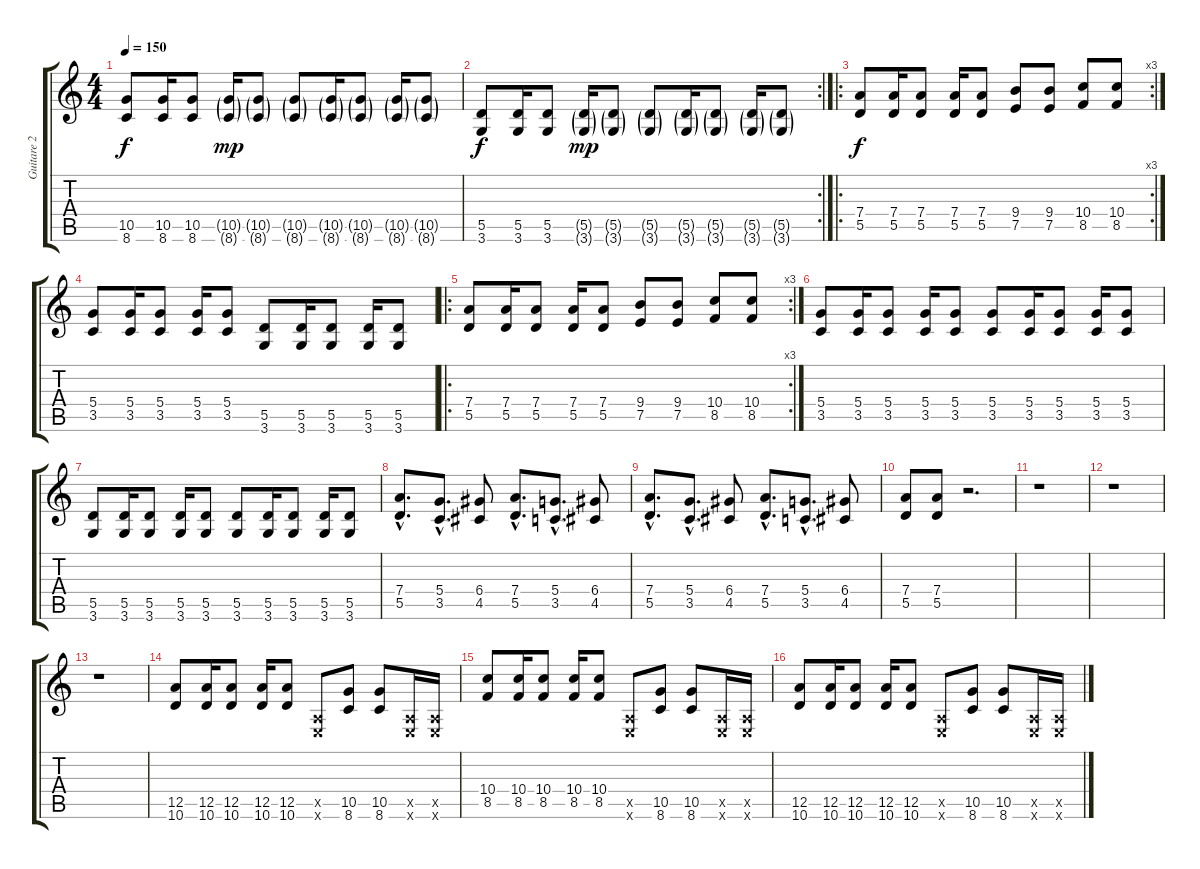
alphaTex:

\track ("Guitare 2" "Guitare 2") {instrument distortionguitar}
\staff {score tabs}
\tuning (E4 B3 G3 D3 A2 E2) {hide}
\ts (4 4)
\tempo 150
\clef g2
\ks c
(10.5 8.6).8{dy f} (10.5 8.6).16 (10.5 8.6).8 (10.5{g} 8.6{g}).16{dy mp} (10.5{g} 8.6{g}).8 (10.5{g} 8.6{g}).8 (10.5{g} 8.6{g}).16 (10.5{g} 8.6{g}).8 (10.5{g} 8.6{g}).16 (10.5{g} 8.6{g}).8 |
\rc 2
(5.5 3.6).8{dy f} (5.5 3.6).16 (5.5 3.6).8 (5.5{g} 3.6{g}).16{dy mp} (5.5{g} 3.6{g}).8 (5.5{g} 3.6{g}).8 (5.5{g} 3.6{g}).16 (5.5{g} 3.6{g}).8 (5.5{g} 3.6{g}).16 (5.5{g} 3.6{g}).8 |
\ro
\rc 3
(7.4 5.5).8{dy f} (7.4 5.5).16 (7.4 5.5).8 (7.4 5.5).16 (7.4 5.5).8 (9.4 7.5).8 (9.4 7.5).8 (10.4 8.5).8 (10.4 8.5).8 |
(5.4 3.5).8 (5.4 3.5).16 (5.4 3.5).8 (5.4 3.5).16 (5.4 3.5).8 (5.5 3.6).8 (5.5 3.6).16 (5.5 3.6).8 (5.5 3.6).16 (5.5 3.6).8 |
\ro
\rc 3
(7.4 5.5).8 (7.4 5.5).16 (7.4 5.5).8 (7.4 5.5).16 (7.4 5.5).8 (9.4 7.5).8 (9.4 7.5).8 (10.4 8.5).8 (10.4 8.5).8 |
(5.4 3.5).8 (5.4 3.5).16 (5.4 3.5).8 (5.4 3.5).16 (5.4 3.5).8 (5.4 3.5).8 (5.4 3.5).16 (5.4 3.5).8 (5.4 3.5).16 (5.4 3.5).8 |
(5.5 3.6).8 (5.5 3.6).16 (5.5 3.6).8 (5.5 3.6).16 (5.5 3.6).8 (5.5 3.6).8 (5.5 3.6).16 (5.5 3.6).8 (5.5 3.6).16 (5.5 3.6).8 |
(7.4{hac} 5.5{hac}).8{d} (5.4{hac} 3.5{hac}).8{d} (6.4 4.5).8 (7.4{hac} 5.5{hac}).8{d} (5.4{hac} 3.5{hac}).8{d} (6.4 4.5).8 |
(7.4{hac} 5.5{hac}).8{d} (5.4{hac} 3.5{hac}).8{d} (6.4 4.5).8 (7.4{hac} 5.5{hac}).8{d} (5.4{hac} 3.5{hac}).8{d} (6.4 4.5).8 |
(7.4 5.5).8 (7.4 5.5).8 r.2{d} |
r.1 |
r.1 |
r.1 |
(12.5 10.6).8 (12.5 10.6).16 (12.5 10.6).8 (12.5 10.6).16 (12.5 10.6).8 (0.5{x} 0.6{x}).8 (10.5 8.6).8 (10.5 8.6).8 (0.5{x} 0.6{x}).16 (0.5{x} 0.6{x}).16 |
(10.4 8.5).8 (10.4 8.5).16 (10.4 8.5).8 (10.4 8.5).16 (10.4 8.5).8 (0.5{x} 0.6{x}).8 (10.5 8.6).8 (10.5 8.6).8 (0.5{x} 0.6{x}).16 (0.5{x} 0.6{x}).16 |
(12.5 10.6).8 (12.5 10.6).16 (12.5 10.6).8 (12.5 10.6).16 (12.5 10.6).8 (0.5{x} 0.6{x}).8 (10.5 8.6).8 (10.5 8.6).8 (0.5{x} 0.6{x}).16 (0.5{x} 0.6{x}).16
